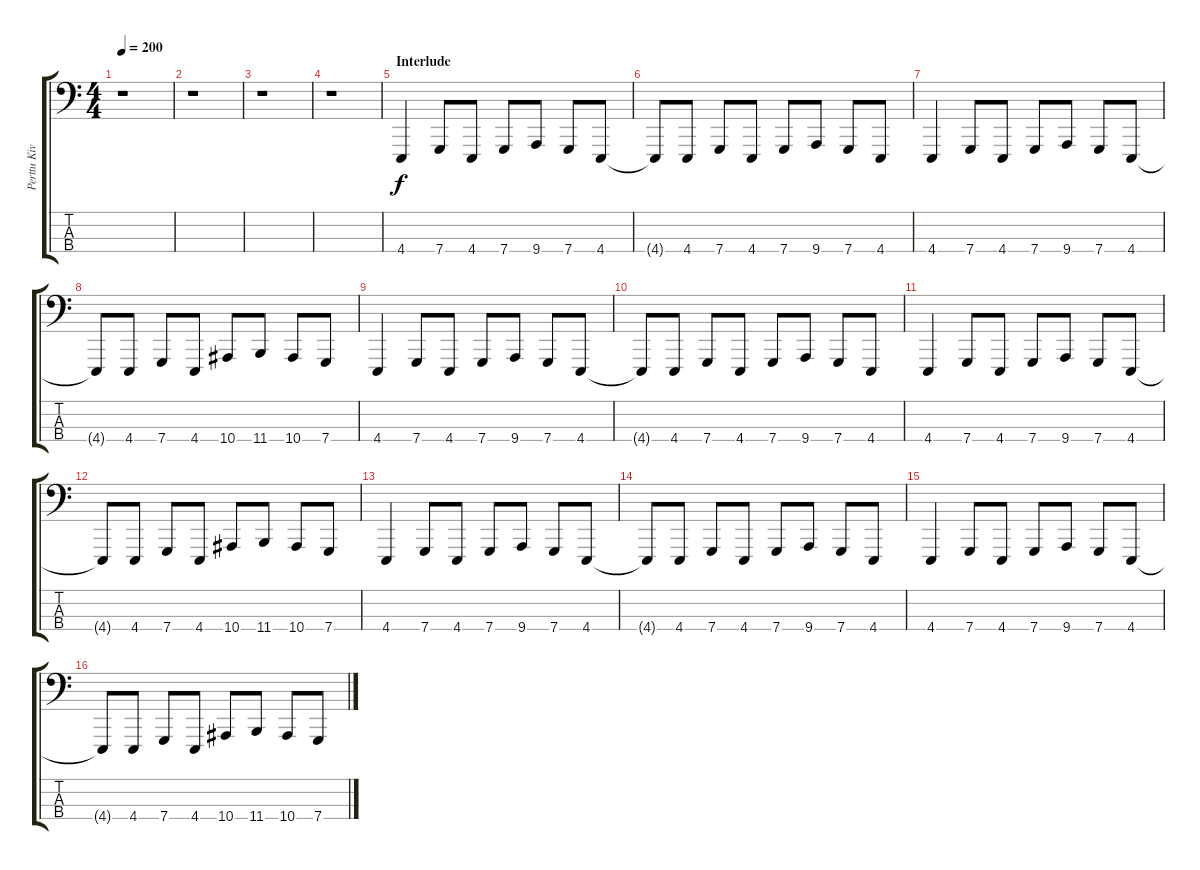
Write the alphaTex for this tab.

\track ("Perttu Kivilaakso 2" "Perttu Kiv") {instrument pizzicatostrings}
\staff {score tabs}
\tuning (G2 D2 G1 C1) {hide}
\ts (4 4)
\tempo 200
\clef f4
\ks c
r.1{dy f} |
r.1 |
r.1 |
r.1 |
\section ("" "Interlude")
4.4.4 7.4.8 4.4.8 7.4.8 9.4.8 7.4.8 4.4.8 |
4.4{t}.8 4.4.8 7.4.8 4.4.8 7.4.8 9.4.8 7.4.8 4.4.8 |
4.4.4 7.4.8 4.4.8 7.4.8 9.4.8 7.4.8 4.4.8 |
4.4{t}.8 4.4.8 7.4.8 4.4.8 10.4.8 11.4.8 10.4.8 7.4.8 |
4.4.4 7.4.8 4.4.8 7.4.8 9.4.8 7.4.8 4.4.8 |
4.4{t}.8 4.4.8 7.4.8 4.4.8 7.4.8 9.4.8 7.4.8 4.4.8 |
4.4.4 7.4.8 4.4.8 7.4.8 9.4.8 7.4.8 4.4.8 |
4.4{t}.8 4.4.8 7.4.8 4.4.8 10.4.8 11.4.8 10.4.8 7.4.8 |
4.4.4 7.4.8 4.4.8 7.4.8 9.4.8 7.4.8 4.4.8 |
4.4{t}.8 4.4.8 7.4.8 4.4.8 7.4.8 9.4.8 7.4.8 4.4.8 |
4.4.4 7.4.8 4.4.8 7.4.8 9.4.8 7.4.8 4.4.8 |
4.4{t}.8 4.4.8 7.4.8 4.4.8 10.4.8 11.4.8 10.4.8 7.4.8
